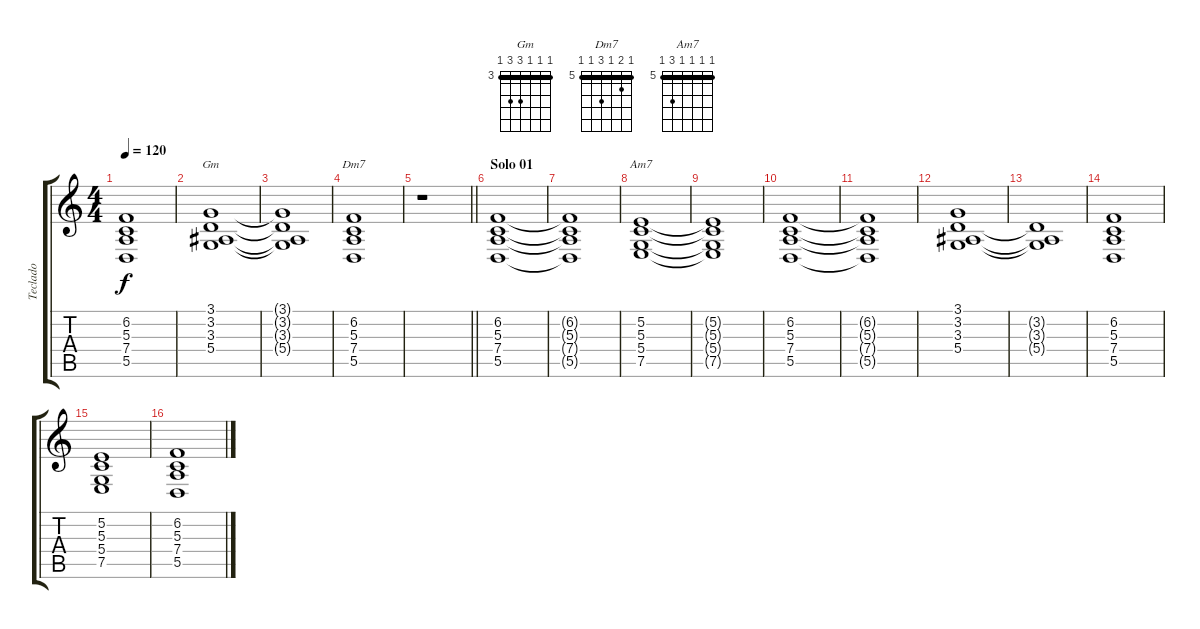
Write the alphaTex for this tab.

\track ("Teclado" "Teclado") {instrument electricpiano2}
\staff {score tabs}
\tuning (E4 B3 G3 D3 A2 E2) {hide}
\chord ("Gm" 3 3 3 5 5 3) {firstfret 3 barre 3}
\chord ("Dm7" 5 6 5 7 5 5) {firstfret 5 barre 5}
\chord ("Am7" 5 5 5 5 7 5) {firstfret 5 barre 5}
\ts (4 4)
\tempo 120
\clef g2
\ks c
(6.2{t} 5.3{t} 7.4{t} 5.5{t}).1{dy f} |
(3.1 3.2 3.3 5.4).1{ch "Gm"} |
(3.1{t} 3.2{t} 3.3{t} 5.4{t}).1 |
(6.2 5.3 7.4 5.5).1{ch "Dm7"} |
\barLineRight lightlight
r.1 |
\section ("" "Solo 01")
(6.2 5.3 7.4 5.5).1 |
(6.2{t} 5.3{t} 7.4{t} 5.5{t}).1 |
(5.2 5.3 5.4 7.5).1{ch "Am7"} |
(5.2{t} 5.3{t} 5.4{t} 7.5{t}).1 |
(6.2 5.3 7.4 5.5).1 |
(6.2{t} 5.3{t} 7.4{t} 5.5{t}).1 |
(3.1 3.2 3.3 5.4).1 |
(3.2{t} 3.3{t} 5.4{t}).1 |
(6.2 5.3 7.4 5.5).1 |
(5.2 5.3 5.4 7.5).1 |
(6.2 5.3 7.4 5.5).1
